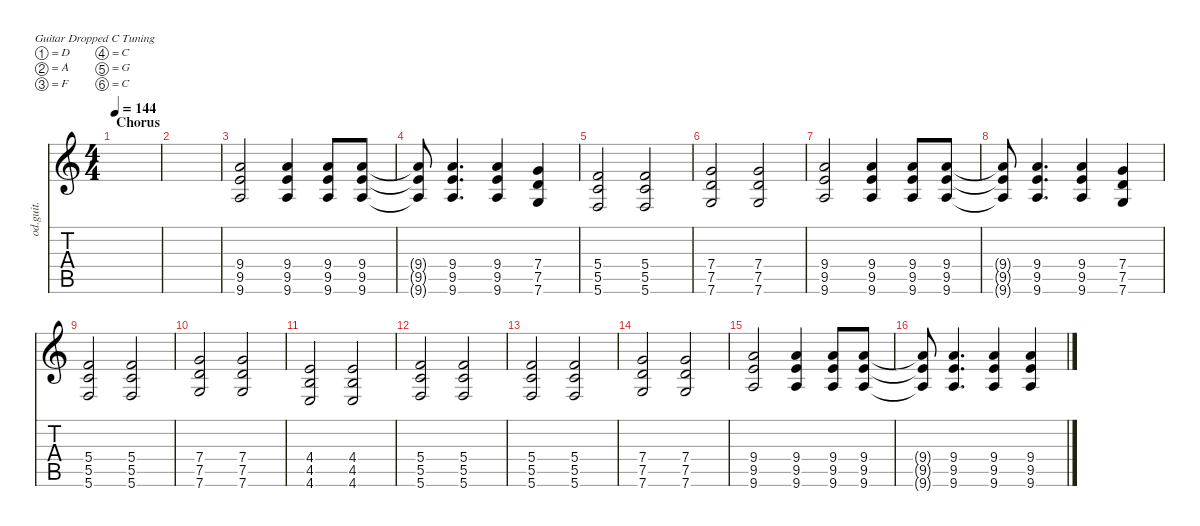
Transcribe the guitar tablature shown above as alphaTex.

\defaultSystemsLayout 4
\hideDynamics
\bracketExtendMode nobrackets
\otherSystemsTrackNameOrientation horizontal
\track ("Overdriven Guitar" "od.guit.") {instrument overdrivenguitar}
\staff {score tabs}
\tuning (D4 A3 F3 C3 G2 C2)
\ts (4 4)
\section ("" "Chorus")
\tempo 144
\clef g2
\ks c
|
|
(9.6 9.5 9.4).2{beam Up} (9.6 9.5 9.4).4{beam Up} (9.6 9.5 9.4).8{beam Up} (9.6 9.5 9.4).8{beam Up} |
(9.4{t} 9.5{t} 9.6{t}).8{beam Up} (9.6 9.5 9.4).4{d beam Up} (9.6 9.5 9.4).4{beam Up} (7.6 7.5 7.4).4{beam Up} |
(5.6 5.5 5.4).2{beam Up} (5.6 5.5 5.4).2{beam Up} |
(7.6 7.5 7.4).2{beam Up} (7.5 7.6 7.4).2{beam Up} |
(9.6 9.5 9.4).2{beam Up} (9.6 9.5 9.4).4{beam Up} (9.6 9.5 9.4).8{beam Up} (9.4 9.5 9.6).8{beam Up} |
(9.6{t} 9.5{t} 9.4{t}).8{beam Up} (9.6 9.5 9.4).4{d beam Up} (9.6 9.5 9.4).4{beam Up} (7.6 7.5 7.4).4{beam Up} |
(5.6 5.5 5.4).2{beam Up} (5.6 5.5 5.4).2{beam Up} |
(7.6 7.5 7.4).2{beam Up} (7.5 7.6 7.4).2{beam Up} |
(4.6 4.5 4.4).2{beam Up} (4.6 4.5 4.4).2{beam Up} |
(5.6 5.5 5.4).2{beam Up} (5.6 5.5 5.4).2{beam Up} |
(5.6 5.5 5.4).2{beam Up} (5.6 5.5 5.4).2{beam Up} |
(7.6 7.5 7.4).2{beam Up} (7.5 7.6 7.4).2{beam Up} |
(9.6 9.5 9.4).2{beam Up} (9.6 9.5 9.4).4{beam Up} (9.6 9.5 9.4).8{beam Up} (9.6 9.5 9.4).8{beam Up} |
(9.6{t} 9.5{t} 9.4{t}).8{beam Up} (9.6 9.5 9.4).4{d beam Up} (9.6 9.5 9.4).4{beam Up} (9.6 9.5 9.4).4{beam Up}
